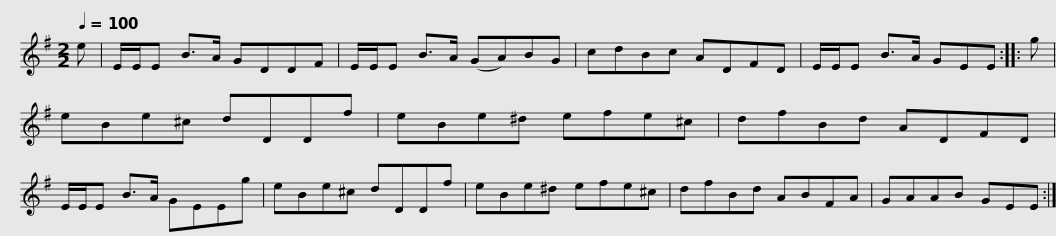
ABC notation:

X:1
L:1/8
Q:1/4=100
M:2/2
I:linebreak $
K:G
V:1 treble
V:1
 e | E/E/E B>A GDDF | E/E/E B>A (GA)BG | cdBc ADFD | E/E/E B>A GEE :: %5
 g |$ eBe^c dDDf | eBe^d efe^c | dfBd ADFD | E/E/E B>A GEEg | %10
 eBe^c dDDf |$ eBe^d efe^c | dfBd ABFA | GAAB GEE :| %14
